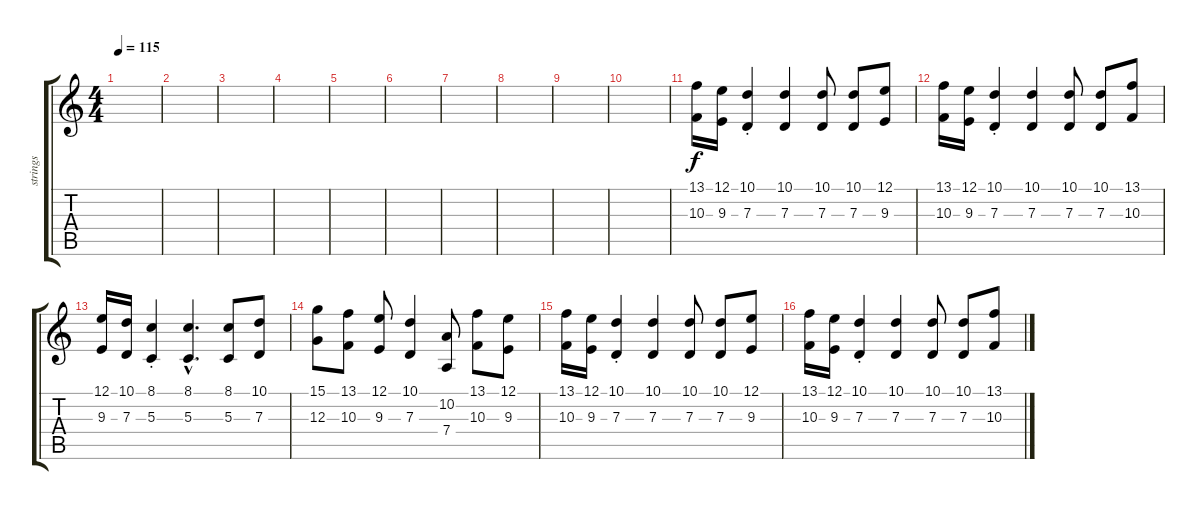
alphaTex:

\track ("strings" "strings") {instrument stringensemble1}
\staff {score tabs}
\tuning (E4 B3 G3 D3 A2 E2) {hide}
\ts (4 4)
\tempo 115
\clef g2
\ks c
|
|
|
|
|
|
|
|
|
|
(13.1 10.3).16 (12.1 9.3).16 (10.1{st} 7.3{st}).4 (10.1 7.3).4 (10.1 7.3).8 (10.1 7.3).8 (12.1 9.3).8 |
(13.1 10.3).16 (12.1 9.3).16 (10.1{st} 7.3{st}).4 (10.1 7.3).4 (10.1 7.3).8 (10.1 7.3).8 (13.1 10.3).8 |
(12.1 9.3).16 (10.1 7.3).16 (8.1{st} 5.3{st}).4 (8.1{hac} 5.3{hac}).4{d} (8.1 5.3).8 (10.1 7.3).8 |
(15.1 12.3).8 (13.1 10.3).8 (12.1 9.3).8 (10.1 7.3).4 (10.2 7.4).8 (13.1 10.3).8 (12.1 9.3).8 |
(13.1 10.3).16 (12.1 9.3).16 (10.1{st} 7.3{st}).4 (10.1 7.3).4 (10.1 7.3).8 (10.1 7.3).8 (12.1 9.3).8 |
(13.1 10.3).16 (12.1 9.3).16 (10.1{st} 7.3{st}).4 (10.1 7.3).4 (10.1 7.3).8 (10.1 7.3).8 (13.1 10.3).8
